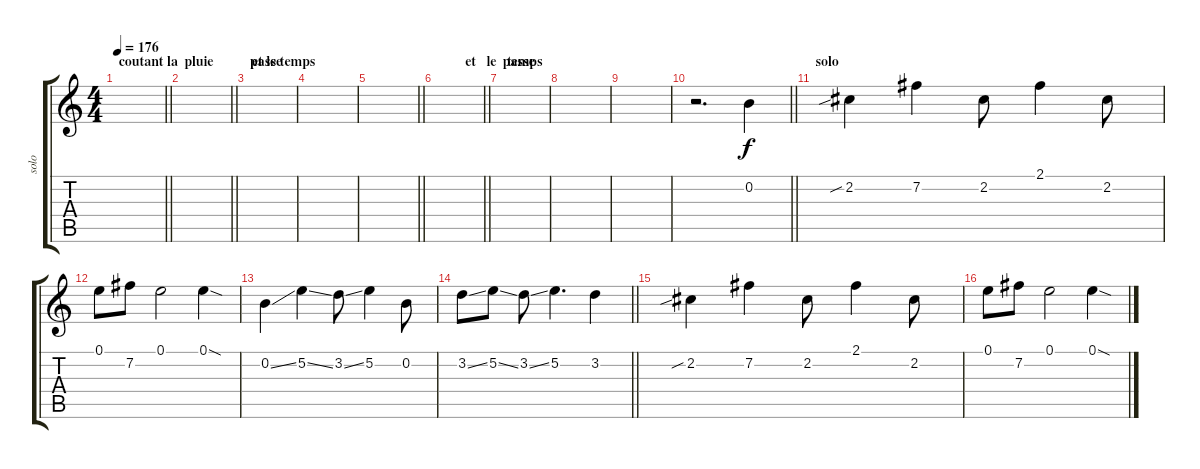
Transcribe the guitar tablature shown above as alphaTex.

\track ("solo" "solo") {instrument electricguitarjazz}
\staff {score tabs}
\tuning (E4 B3 G3 D3 A2 E2) {hide}
\ts (4 4)
\section ("" "coutant la ")
\tempo 176
\clef g2
\barLineRight lightlight
\ks c
|
\section ("" "pluie           et le temps")
\barLineRight lightlight
|
\section ("" "passe")
|
|
\barLineRight lightlight
|
\section ("" "        et   le   temps")
\barLineRight lightlight
|
\section ("" "passe")
|
|
|
\barLineRight lightlight
r.2{d} 0.2.4 |
\section ("" "solo")
2.2{sib}.4 7.2.4 2.2.8 2.1.4 2.2.8 |
0.1.8 7.2.8 0.1.2 0.1{sod}.4 |
0.2{ss}.4 5.2{ss}.4 3.2{ss}.8 5.2.4 0.2.8 |
\barLineRight lightlight
3.2{ss}.8 5.2{ss}.8 3.2{ss}.8 5.2.4{d} 3.2.4 |
2.2{sib}.4 7.2.4 2.2.8 2.1.4 2.2.8 |
0.1.8 7.2.8 0.1.2 0.1{sod}.4
